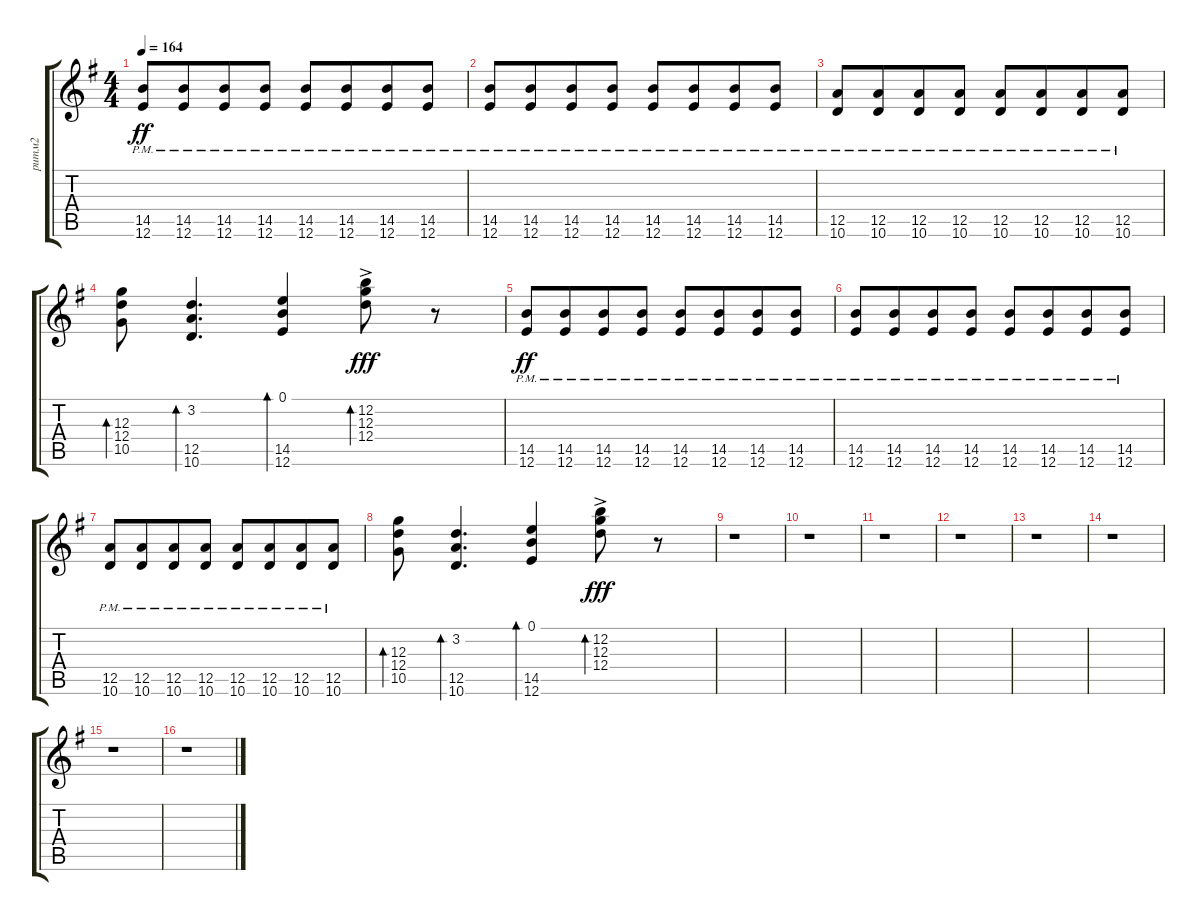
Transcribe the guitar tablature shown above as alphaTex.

\track ("ритм2" "ритм2") {instrument overdrivenguitar}
\staff {score tabs}
\tuning (E4 B3 G3 D3 A2 E2) {hide}
\ts (4 4)
\tempo 164
\clef g2
\ks eminor
(14.5{pm} 12.6{pm}).8{dy ff} (14.5{pm} 12.6{pm}).8{beam merge} (14.5{pm} 12.6{pm}).8 (14.5{pm} 12.6{pm}).8 (14.5{pm} 12.6{pm}).8 (14.5{pm} 12.6{pm}).8{beam merge} (14.5{pm} 12.6{pm}).8 (14.5{pm} 12.6{pm}).8 |
(14.5{pm} 12.6{pm}).8 (14.5{pm} 12.6{pm}).8{beam merge} (14.5{pm} 12.6{pm}).8 (14.5{pm} 12.6{pm}).8 (14.5{pm} 12.6{pm}).8 (14.5{pm} 12.6{pm}).8{beam merge} (14.5{pm} 12.6{pm}).8 (14.5{pm} 12.6{pm}).8 |
(12.5{pm} 10.6{pm}).8 (12.5{pm} 10.6{pm}).8{beam merge} (12.5{pm} 10.6{pm}).8 (12.5{pm} 10.6{pm}).8 (12.5{pm} 10.6{pm}).8 (12.5{pm} 10.6{pm}).8{beam merge} (12.5{pm} 10.6{pm}).8 (12.5{pm} 10.6{pm}).8 |
(12.3 12.4 10.5).8{bd 60} (3.2 12.5 10.6).4{d bd 60} (0.1 14.5 12.6).4{bd 60} (12.2{ac} 12.3{ac} 12.4{ac}).8{bd 60 dy fff} r.8 |
(14.5{pm} 12.6{pm}).8{dy ff} (14.5{pm} 12.6{pm}).8{beam merge} (14.5{pm} 12.6{pm}).8 (14.5{pm} 12.6{pm}).8 (14.5{pm} 12.6{pm}).8 (14.5{pm} 12.6{pm}).8{beam merge} (14.5{pm} 12.6{pm}).8 (14.5{pm} 12.6{pm}).8 |
(14.5{pm} 12.6{pm}).8 (14.5{pm} 12.6{pm}).8{beam merge} (14.5{pm} 12.6{pm}).8 (14.5{pm} 12.6{pm}).8 (14.5{pm} 12.6{pm}).8 (14.5{pm} 12.6{pm}).8{beam merge} (14.5{pm} 12.6{pm}).8 (14.5{pm} 12.6{pm}).8 |
(12.5{pm} 10.6{pm}).8 (12.5{pm} 10.6{pm}).8{beam merge} (12.5{pm} 10.6{pm}).8 (12.5{pm} 10.6{pm}).8 (12.5{pm} 10.6{pm}).8 (12.5{pm} 10.6{pm}).8{beam merge} (12.5{pm} 10.6{pm}).8 (12.5{pm} 10.6{pm}).8 |
(12.3 12.4 10.5).8{bd 60} (3.2 12.5 10.6).4{d bd 60} (0.1 14.5 12.6).4{bd 60} (12.2{ac} 12.3{ac} 12.4{ac}).8{bd 60 dy fff} r.8 |
r.1 |
r.1 |
r.1 |
r.1 |
r.1 |
r.1 |
r.1 |
r.1
